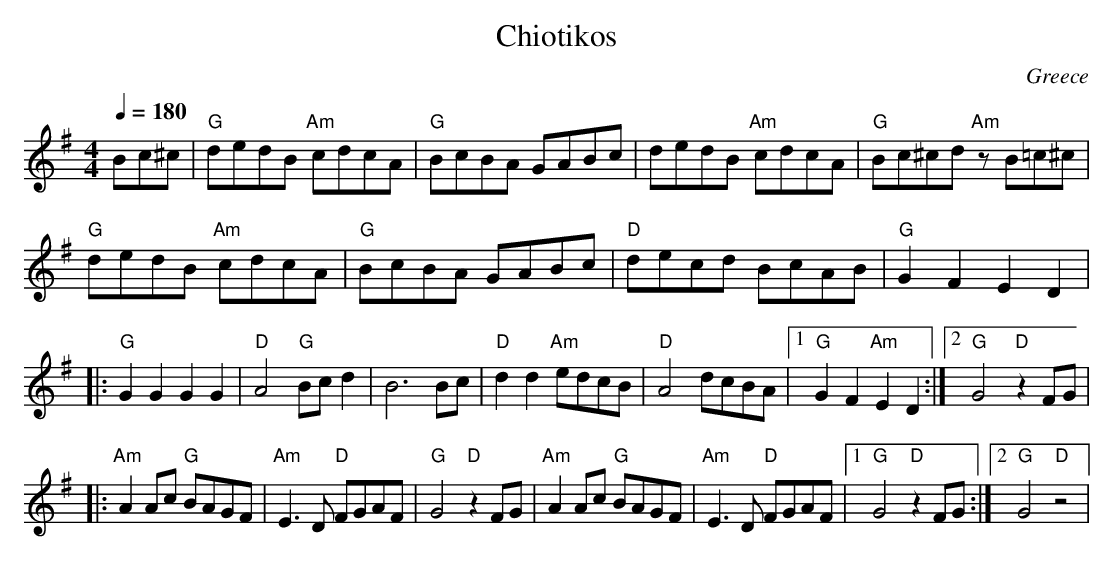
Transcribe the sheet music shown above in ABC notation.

X:1
T:Chiotikos
O:Greece
M:4/4
L:1/8
Q:1/4=180
K:G
Bc^c |"G"dedB "Am"cdcA| "G"BcBA GABc| dedB "Am"cdcA| "G"Bc^cd "Am"zB=c^c|
"G"dedB "Am"cdcA| "G"BcBA GABc| "D"decd BcAB| "G"G2 F2 E2 D2|
|:"G"G2G2G2G2|"D"A4"G"Bcd2|B6Bc|"D"d2 d2 "Am"edcB|"D"A4 dcBA|\
[1"G"G2 F2 "Am"E2 D2:|[2 "G"G4 "D"z2 FG|
|: "Am"A2 Ac "G"BAGF| "Am"E3D "D"FGAF|"G"G4 "D"z2 FG | "Am"A2 Ac "G"BAGF|\
"Am"E3D "D"FGAF|[1 "G"G4 "D"z2 FG :| [2 "G"G4 "D"z4|
